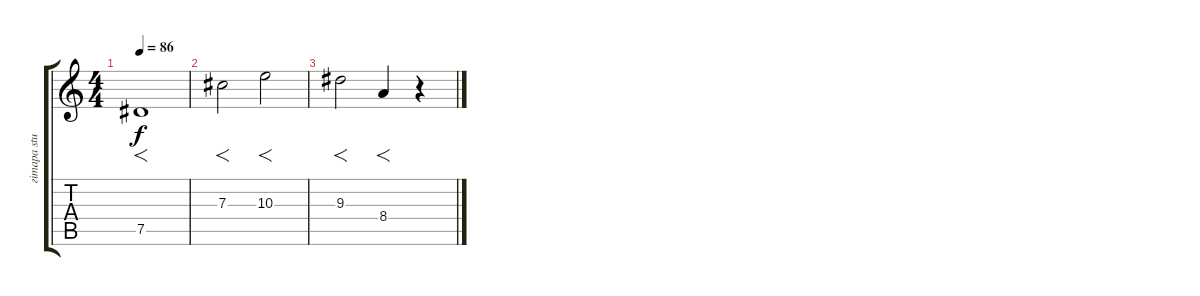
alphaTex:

\track ("гiтара studio" "гiтара stu") {instrument overdrivenguitar}
\staff {score tabs}
\tuning (Eb4 Bb3 Gb3 Db3 Ab2 Eb2) {hide}
\ts (4 4)
\tempo 86
\clef g2
\ks c
7.5.1{f dy f} |
7.3.2{f} 10.3.2{f} |
9.3.2{f} 8.4.4{f} r.4
